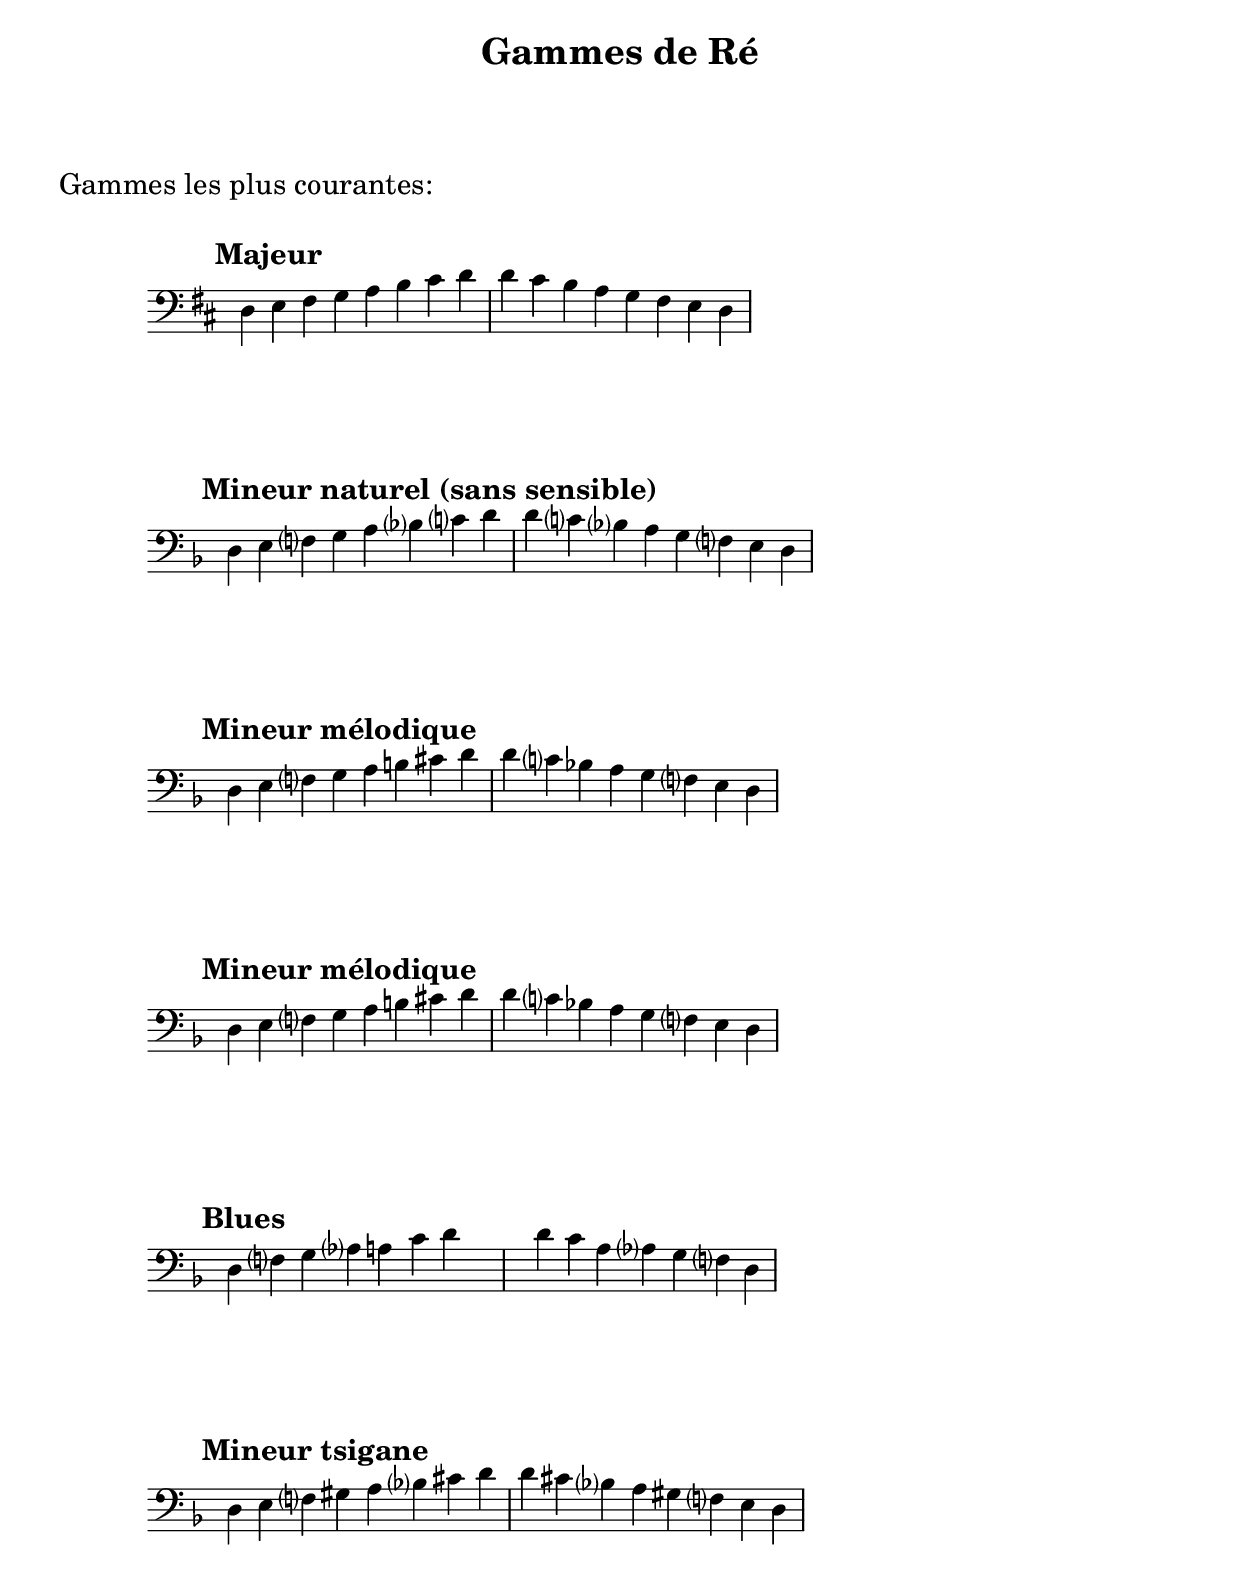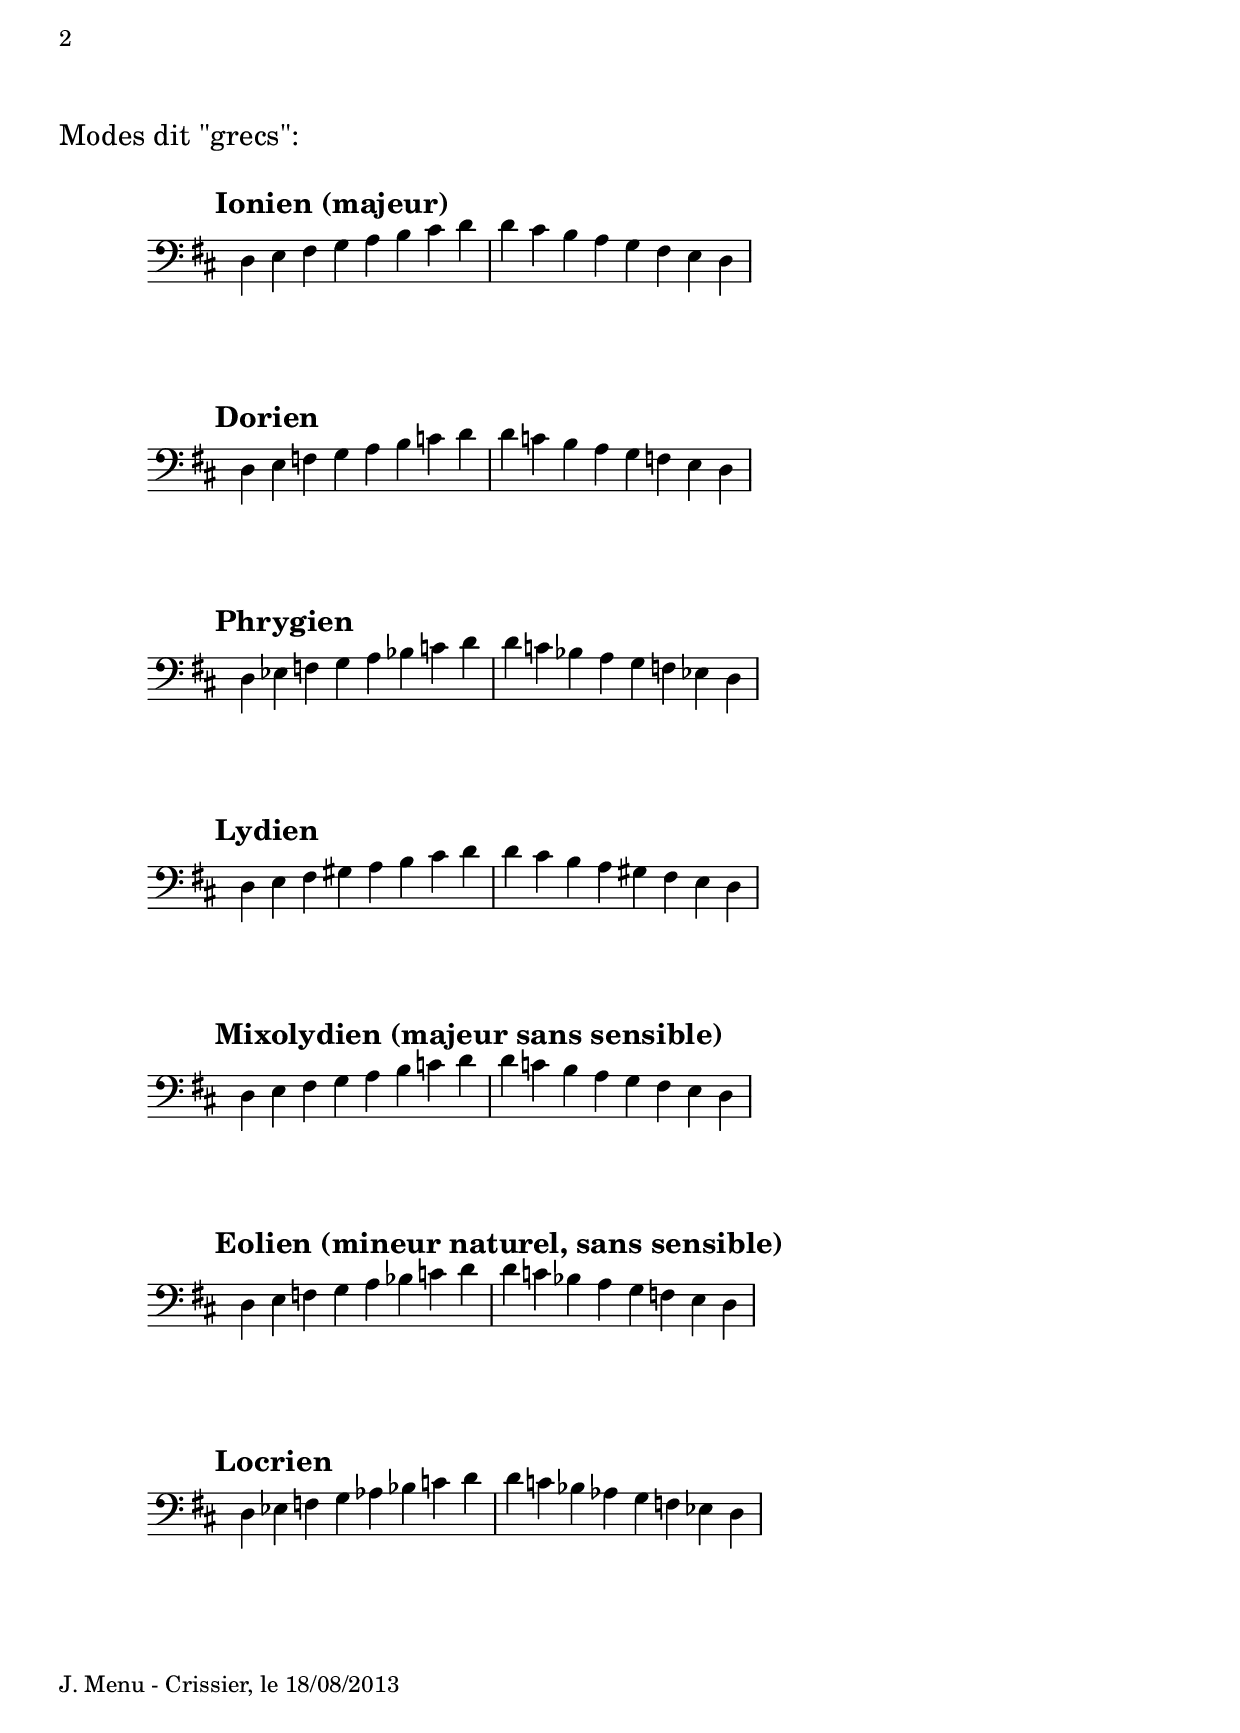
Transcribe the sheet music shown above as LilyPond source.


% -------------------------------------------------------------------------

\include "../CommonSettings.ly"


% -------------------------------------------------------------------------

\markup \vspace #2

\markup {\huge "Gammes les plus courantes:"}

\markup \vspace #1


% -------------------------------------------------------------------------
% Some usual scales
% -------------------------------------------------------------------------


dMajor = {
  \new Staff {
    \clef bass
    \key d \major
    \myStaffAndTimeSettings
    \myTempoMark #2.0 #"Majeur"
    \transpose c d 
    \relative c {
      \CMajorScale
    }
  }
}


% -------------------------------------------------------------------------

dNaturalMinor = {
  \new Staff {
    \clef bass
    \key d \minor
    \myStaffAndTimeSettings
    \myTempoMark #2.0 #"Mineur naturel (sans sensible)"
    \transpose c d 
    \relative c {
      \CNaturalMinorScale
    }
  }
}


% -------------------------------------------------------------------------

dHarmonicMinor = {
  \new Staff {
    \clef bass
      \key d \minor
    \myStaffAndTimeSettings
    \myTempoMark #2.0 #"Mineur harmonique"
    \transpose c d 
    \relative c {
      \CHarmonicMinorScale
    }
  }
}


% -------------------------------------------------------------------------

dMelodicMinor = {
  \new Staff {
    \clef bass
    \key d \minor
    \myStaffAndTimeSettings
    \myTempoMark #2.0 #"Mineur mélodique"
    \transpose c d 
    \relative c {
      \CMelodicMinorScale
    }
  }
}


% -------------------------------------------------------------------------

dDorianMinor = {
  \new Staff {
    \clef bass
    \key d \minor
    \myStaffAndTimeSettings
    \myTempoMark #2.0 #"Mineur dorien"
    \transpose c d 
    \relative c {
      \CDorianMinorScale
    }
  }
}


% -------------------------------------------------------------------------

dPhrygianMinor = {
  \new Staff {
    \clef bass
    \key d \minor
    \myStaffAndTimeSettings
    \myTempoMark #2.0 #"Mineur phrygien"
    \transpose c d 
    \relative c {
      \CPhrygianMinorScale
    }
  }
}


% -------------------------------------------------------------------------

dBlues = {
  \new Staff {
    \clef bass
    \key d \minor
    \myStaffAndTimeSettings
    \myTempoMark #2.0 #"Blues"
    \transpose c d 
    \relative c {
      \CBluesScale
    }
  }
}


% -------------------------------------------------------------------------

dGypsyMinor = {
  \new Staff {
    \clef bass
    \key d \minor
    \myStaffAndTimeSettings
    \myTempoMark #2.0 #"Mineur tsigane"
    \transpose c d 
    \relative c {
      \CGypsyScale
    }
  }
}


% -------------------------------------------------------------------------
% The so-called "greek" modes, built from the white keys of the piano
% -------------------------------------------------------------------------


dIonian = {
  \new Staff {
    \clef bass
    \key d \major
    \myStaffAndTimeSettings
    \myTempoMark #2.0 #"Ionien (majeur)"
    \transpose c d 
    \relative c {
      \CIonianScale
    }
  }
}


dDorian = {
  \new Staff {
    \clef bass
    \key d \major
    \myStaffAndTimeSettings
    \myTempoMark #2.0 #"Dorien"
    \transpose d d 
    \relative c {
      \DDorianScale
    }
  }
}


dPhrygian = {
  \new Staff {
    \clef bass
    \key d \major
    \myStaffAndTimeSettings
    \myTempoMark #2.0 #"Phrygien"
    \transpose e d 
    \relative c {
      \EPhrygianScale
    }
  }
}


dLydian = {
  \new Staff {
    \clef bass
    \key d \major
    \myStaffAndTimeSettings
    \myTempoMark #2.0 #"Lydien"
    \transpose f d 
    \relative c {
      \FLydianScale
    }
  }
}


dMixolydian = {
  \new Staff {
    \clef bass
    \key d \major
    \myStaffAndTimeSettings
    \myTempoMark #2.0 #"Mixolydien (majeur sans sensible)"
    \transpose g, d 
    \relative c {
      \GMixolydianScale
    }
  }
}


dEolian = {
  \new Staff {
    \clef bass
    \key d \major
    \myStaffAndTimeSettings
    \myTempoMark #2.0 #"Eolien (mineur naturel, sans sensible)"
    \transpose a, d 
    \relative c {
      \AEolianScale
    }
  }
}


dLocrian = {
  \new Staff {
    \clef bass
    \key d \major
    \myStaffAndTimeSettings
    \myTempoMark #2.0 #"Locrien"
    \transpose b, d 
    \relative c {
      \BLocrianScale
    }
  }
}


% -------------------------------------------------------------------------

\header{
  title = "Gammes de Ré"
  subtitle = " "
}


% -------------------------------------------------------------------------

\score {
  \dMajor
}

\score {
  \dNaturalMinor
}

\score {
  \dMelodicMinor
}

\score {
  \dMelodicMinor
}

\score {
  \dBlues
}

\score {
  \dGypsyMinor
}


% -------------------------------------------------------------------------

\markup \vspace #2

\pageBreak

\markup \vspace #2

\markup {\huge "Modes dit \"grecs\":"}

\markup \vspace #1


% -------------------------------------------------------------------------

\score {
  \dIonian
}

\score {
  \dDorian
}

\score {
  \dPhrygian
}

\score {
  \dLydian
}

\score {
  \dMixolydian
}

\score {
  \dEolian
}

\score {
  \dLocrian
}


% -------------------------------------------------------------------------


\markup \vspace #2
\markup {J. Menu - Crissier, le 18/08/2013}
